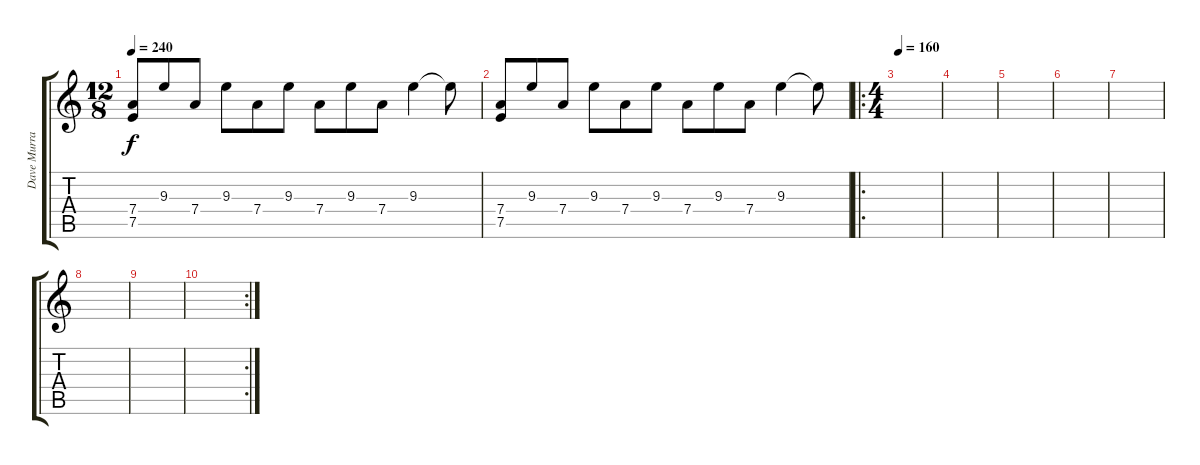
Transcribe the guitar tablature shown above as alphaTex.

\track ("Dave Murray (Guitar Clean)" "Dave Murra") {instrument electricguitarclean}
\staff {score tabs}
\tuning (E4 B3 G3 D3 A2 E2) {hide}
\ts (12 8)
\tempo 240
\clef g2
\ks c
(7.4 7.5).8{dy f} 9.3.8 7.4.8 9.3.8 7.4.8 9.3.8 7.4.8 9.3.8 7.4.8 9.3.4 9.3{t}.8 |
(7.4 7.5).8 9.3.8 7.4.8 9.3.8 7.4.8 9.3.8 7.4.8 9.3.8 7.4.8 9.3.4 9.3{t}.8 |
\ro
\ts (4 4)
\tempo 160
|
|
|
|
|
|
|
\rc 2
